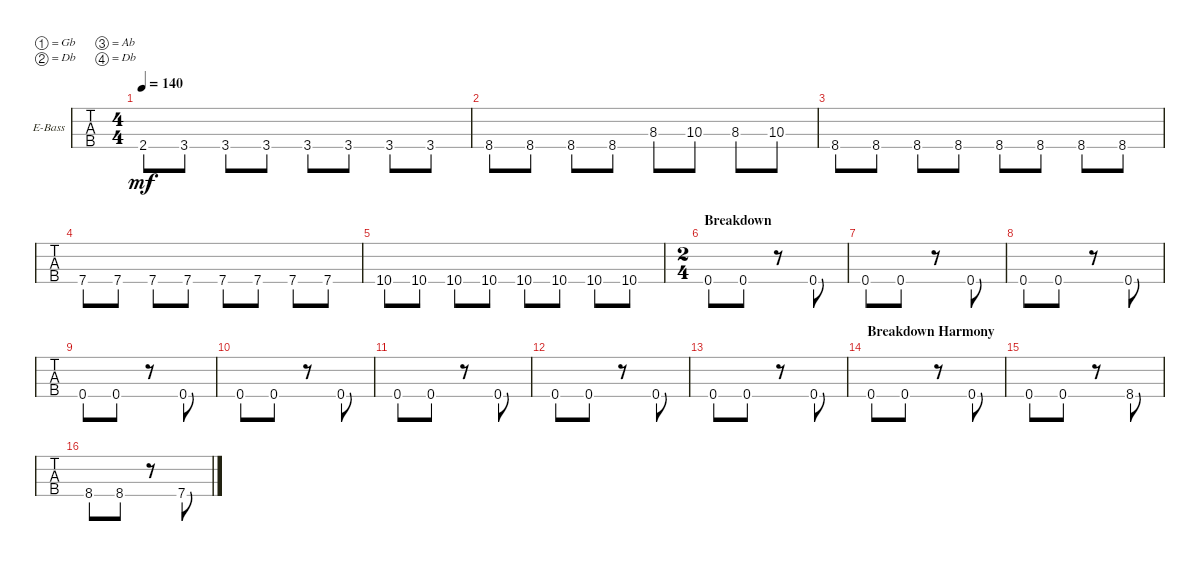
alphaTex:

\bracketExtendMode groupsimilarinstruments
\firstSystemTrackNameOrientation horizontal
\otherSystemsTrackNameOrientation horizontal
\track ("Electric Bass" "E-Bass") {instrument electricbassfinger}
\staff {tabs}
\tuning (Gb2 Db2 Ab1 Db1)
\ts (4 4)
\tempo 140
\clef f4
\ks c
2.4.8{dy mf} 3.4.8 3.4.8 3.4.8 3.4.8 3.4.8 3.4.8 3.4.8 |
8.4.8 8.4.8 8.4.8 8.4.8 8.3.8 10.3.8 8.3.8 10.3.8 |
8.4.8 8.4.8 8.4.8 8.4.8 8.4.8 8.4.8 8.4.8 8.4.8 |
7.4.8 7.4.8 7.4.8 7.4.8 7.4.8 7.4.8 7.4.8 7.4.8 |
10.4.8 10.4.8 10.4.8 10.4.8 10.4.8 10.4.8 10.4.8 10.4.8 |
\ts (2 4)
\section ("" "Breakdown")
0.4.8 0.4.8 r.8 0.4.8 |
0.4.8 0.4.8 r.8 0.4.8 |
0.4.8 0.4.8 r.8 0.4.8 |
0.4.8 0.4.8 r.8 0.4.8 |
0.4.8 0.4.8 r.8 0.4.8 |
0.4.8 0.4.8 r.8 0.4.8 |
0.4.8 0.4.8 r.8 0.4.8 |
0.4.8 0.4.8 r.8 0.4.8 |
\section ("" "Breakdown Harmony")
0.4.8 0.4.8 r.8 0.4.8 |
0.4.8 0.4.8 r.8 8.4.8 |
8.4.8 8.4.8 r.8 7.4.8
